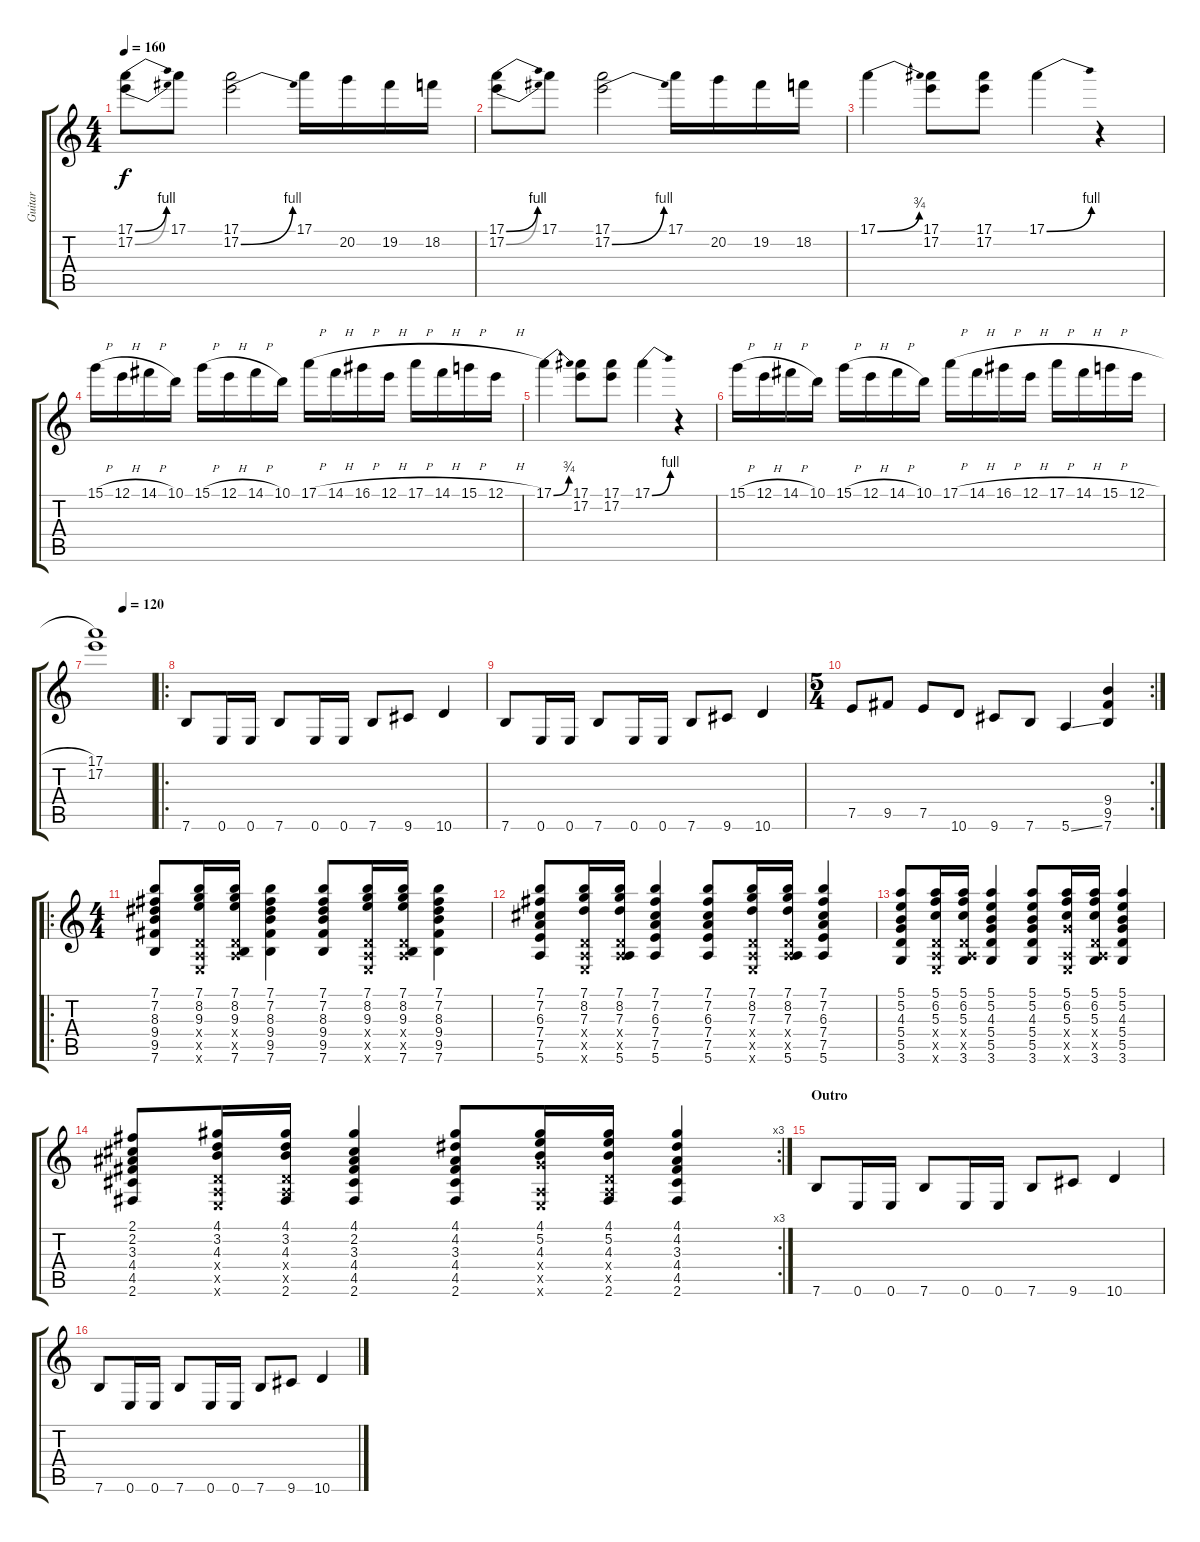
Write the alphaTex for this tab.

\track ("Guitar" "Guitar") {instrument distortionguitar}
\staff {score tabs}
\tuning (E4 B3 G3 D3 A2 E2) {hide}
\ts (4 4)
\tempo 160
\clef g2
\ks c
(17.1{be (bend 0 0 60 4)} 17.2{be (bend 0 0 60 4)}).8{dy f} 17.1.8 (17.1 17.2{be (bend 0 0 60 4)}).2 17.1.16 20.2.16 19.2.16 18.2.16 |
(17.1{be (bend 0 0 60 4)} 17.2{be (bend 0 0 60 4)}).8 17.1.8 (17.1 17.2{be (bend 0 0 60 4)}).2 17.1.16 20.2.16 19.2.16 18.2.16 |
17.1{be (bend 0 0 60 3)}.4 (17.1 17.2).8 (17.1 17.2).8 17.1{be (bend 0 0 60 4)}.4 r.4 |
15.1{h}.16 12.1{h}.16 14.1{h}.16 10.1.16 15.1{h}.16 12.1{h}.16 14.1{h}.16 10.1.16 17.1{h}.16 14.1{h}.16 16.1{h}.16 12.1{h}.16 17.1{h}.16 14.1{h}.16 15.1{h}.16 12.1{h}.16 |
17.1{be (bend 0 0 60 3)}.4 (17.1 17.2).8 (17.1 17.2).8 17.1{be (bend 0 0 60 4)}.4 r.4 |
15.1{h}.16 12.1{h}.16 14.1{h}.16 10.1.16 15.1{h}.16 12.1{h}.16 14.1{h}.16 10.1.16 17.1{h}.16 14.1{h}.16 16.1{h}.16 12.1{h}.16 17.1{h}.16 14.1{h}.16 15.1{h}.16 12.1{h}.16 |
\tempo (120 0.5)
(17.1 17.2).1 |
\ro
7.6.8{volume 13} 0.6.16 0.6.16 7.6.8 0.6.16 0.6.16 7.6.8 9.6.8 10.6.4 |
7.6.8 0.6.16 0.6.16 7.6.8 0.6.16 0.6.16 7.6.8 9.6.8 10.6.4 |
\rc 2
\ts (5 4)
7.5.8 9.5.8 7.5.8 10.6.8 9.6.8 7.6.8 5.6{ss}.4 (9.4 9.5 7.6).4 |
\ro
\ts (4 4)
(7.1 7.2 8.3 9.4 9.5 7.6).8 (7.1 8.2 9.3 0.4{x} 0.5{x} 0.6{x}).16 (7.1 8.2 9.3 0.4{x} 0.5{x} 7.6).16 (7.1 7.2 8.3 9.4 9.5 7.6).4 (7.1 7.2 8.3 9.4 9.5 7.6).8 (7.1 8.2 9.3 0.4{x} 0.5{x} 0.6{x}).16 (7.1 8.2 9.3 0.4{x} 0.5{x} 7.6).16 (7.1 7.2 8.3 9.4 9.5 7.6).4 |
(7.1 7.2 6.3 7.4 7.5 5.6).8 (7.1 8.2 7.3 0.4{x} 0.5{x} 0.6{x}).16 (7.1 8.2 7.3 0.4{x} 0.5{x} 5.6).16 (7.1 7.2 6.3 7.4 7.5 5.6).4 (7.1 7.2 6.3 7.4 7.5 5.6).8 (7.1 8.2 7.3 0.4{x} 0.5{x} 0.6{x}).16 (7.1 8.2 7.3 0.4{x} 0.5{x} 5.6).16 (7.1 7.2 6.3 7.4 7.5 5.6).4 |
(5.1 5.2 4.3 5.4 5.5 3.6).8 (5.1 6.2 5.3 0.4{x} 0.5{x} 0.6{x}).16 (5.1 6.2 5.3 0.4{x} 0.5{x} 3.6).16 (5.1 5.2 4.3 5.4 5.5 3.6).4 (5.1 5.2 4.3 5.4 5.5 3.6).8 (5.1 6.2 5.3 5.4{x} 0.5{x} 0.6{x}).16 (5.1 6.2 5.3 0.4{x} 0.5{x} 3.6).16 (5.1 5.2 4.3 5.4 5.5 3.6).4 |
\rc 3
(2.1 2.2 3.3 4.4 4.5 2.6).8 (4.1 3.2 4.3 0.4{x} 0.5{x} 0.6{x}).16 (4.1 3.2 4.3 0.4{x} 0.5{x} 2.6).16 (4.1 2.2 3.3 4.4 4.5 2.6).4 (4.1 4.2 3.3 4.4 4.5 2.6).8 (4.1 5.2 4.3 5.4{x} 0.5{x} 0.6{x}).16 (4.1 5.2 4.3 0.4{x} 0.5{x} 2.6).16 (4.1 4.2 3.3 4.4 4.5 2.6).4 |
\section ("" "Outro")
7.6.8 0.6.16 0.6.16 7.6.8 0.6.16 0.6.16 7.6.8 9.6.8 10.6.4 |
7.6.8 0.6.16 0.6.16 7.6.8 0.6.16 0.6.16 7.6.8 9.6.8 10.6.4
